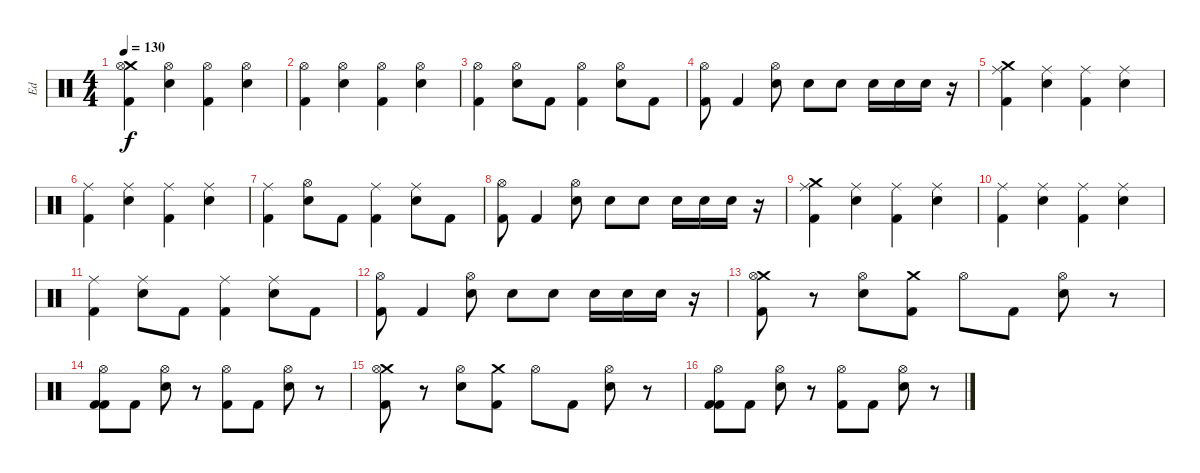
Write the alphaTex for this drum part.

\track ("Ed" "Ed") {instrument percussion}
\staff {score}
\articulation defaults
\ts (4 4)
\tempo 130
\clef neutral
\ks c
("Kick (hit) 2" "Crash medium (hit)" "Hi-Hat (open)").4{dy f} ("Snare (hit) 2" "Hi-Hat (open)").4 ("Kick (hit) 2" "Hi-Hat (open)").4 ("Snare (hit) 2" "Hi-Hat (open)").4 |
("Kick (hit) 2" "Hi-Hat (open)").4 ("Snare (hit) 2" "Hi-Hat (open)").4 ("Kick (hit) 2" "Hi-Hat (open)").4 ("Snare (hit) 2" "Hi-Hat (open)").4 |
("Kick (hit) 2" "Hi-Hat (open)").4 ("Hi-Hat (open)" "Snare (hit) 2").8 "Kick (hit) 2".8 ("Hi-Hat (open)" "Kick (hit) 2").4 ("Hi-Hat (open)" "Snare (hit) 2").8 "Kick (hit) 2".8 |
("Hi-Hat (open)" "Kick (hit) 2").8 "Kick (hit) 2".4 ("Hi-Hat (open)" "Snare (hit) 2").8 "Snare (hit) 2".8 "Snare (hit) 2".8 "Snare (hit) 2".16 "Snare (hit) 2".16 "Snare (hit) 2".16 r.16 |
("Kick (hit) 2" "Crash medium (hit)" "Ride (middle)").4 ("Snare (hit) 2" "Ride (middle)").4 ("Kick (hit) 2" "Ride (middle)").4 ("Snare (hit) 2" "Ride (middle)").4 |
("Kick (hit) 2" "Ride (middle)").4 ("Snare (hit) 2" "Ride (middle)").4 ("Kick (hit) 2" "Ride (middle)").4 ("Snare (hit) 2" "Ride (middle)").4 |
("Kick (hit) 2" "Ride (middle)").4 ("Hi-Hat (open)" "Snare (hit) 2").8 "Kick (hit) 2".8 ("Ride (middle)" "Kick (hit) 2").4 ("Ride (middle)" "Snare (hit) 2").8 "Kick (hit) 2".8 |
("Hi-Hat (open)" "Kick (hit) 2").8 "Kick (hit) 2".4 ("Hi-Hat (open)" "Snare (hit) 2").8 "Snare (hit) 2".8 "Snare (hit) 2".8 "Snare (hit) 2".16 "Snare (hit) 2".16 "Snare (hit) 2".16 r.16 |
("Kick (hit) 2" "Crash medium (hit)" "Ride (middle)").4 ("Snare (hit) 2" "Ride (middle)").4 ("Kick (hit) 2" "Ride (middle)").4 ("Snare (hit) 2" "Ride (middle)").4 |
("Kick (hit) 2" "Ride (middle)").4 ("Snare (hit) 2" "Ride (middle)").4 ("Kick (hit) 2" "Ride (middle)").4 ("Snare (hit) 2" "Ride (middle)").4 |
("Kick (hit) 2" "Ride (middle)").4 ("Ride (middle)" "Snare (hit) 2").8 "Kick (hit) 2".8 ("Ride (middle)" "Kick (hit) 2").4 ("Ride (middle)" "Snare (hit) 2").8 "Kick (hit) 2".8 |
("Hi-Hat (open)" "Kick (hit) 2").8 "Kick (hit) 2".4 ("Hi-Hat (open)" "Snare (hit) 2").8 "Snare (hit) 2".8 "Snare (hit) 2".8 "Snare (hit) 2".16 "Snare (hit) 2".16 "Snare (hit) 2".16 r.16 |
("Crash medium (hit)" "Hi-Hat (open)" "Kick (hit) 2").8 r.8 ("Hi-Hat (open)" "Snare (hit) 2").8 ("Crash medium (hit)" "Kick (hit) 2").8 "Hi-Hat (open)".8 "Kick (hit) 2".8 ("Hi-Hat (open)" "Snare (hit) 2").8 r.8 |
("Hi-Hat (open)" "Kick (hit) 2" "Kick (hit) 2").8 "Kick (hit) 2".8 ("Hi-Hat (open)" "Snare (hit) 2").8 r.8 ("Hi-Hat (open)" "Kick (hit) 2").8 "Kick (hit) 2".8 ("Hi-Hat (open)" "Snare (hit) 2").8 r.8 |
("Crash medium (hit)" "Hi-Hat (open)" "Kick (hit) 2").8 r.8 ("Hi-Hat (open)" "Snare (hit) 2").8 ("Crash medium (hit)" "Kick (hit) 2").8 "Hi-Hat (open)".8 "Kick (hit) 2".8 ("Hi-Hat (open)" "Snare (hit) 2").8 r.8 |
("Hi-Hat (open)" "Kick (hit) 2" "Kick (hit) 2").8 "Kick (hit) 2".8 ("Hi-Hat (open)" "Snare (hit) 2").8 r.8 ("Hi-Hat (open)" "Kick (hit) 2").8 "Kick (hit) 2".8 ("Hi-Hat (open)" "Snare (hit) 2").8 r.8
